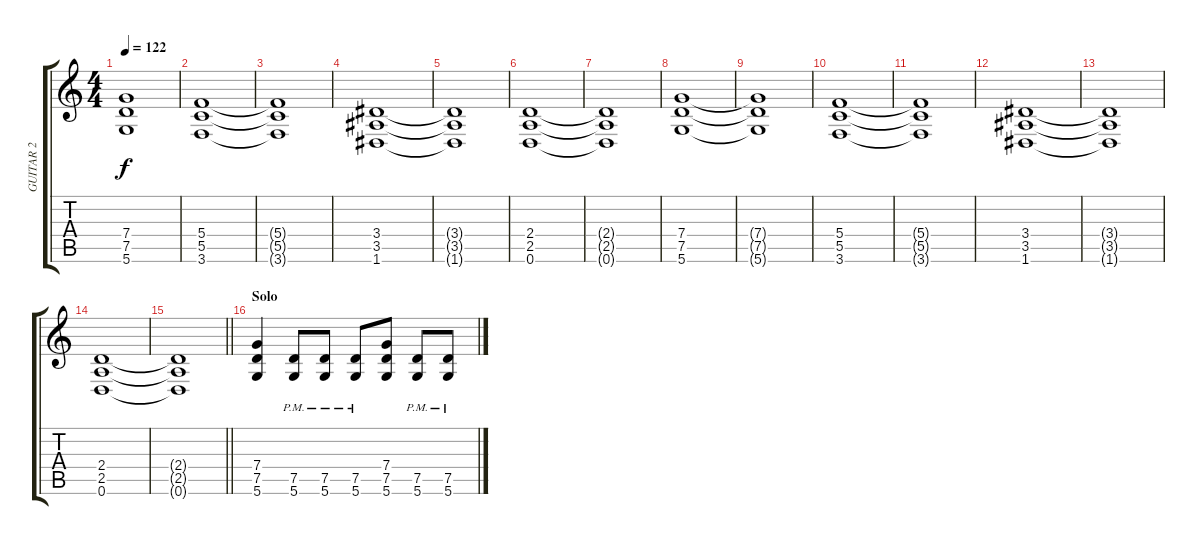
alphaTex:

\track ("GUITAR 2" "GUITAR 2") {instrument overdrivenguitar}
\staff {score tabs}
\tuning (D4 A3 F3 C3 G2 D2) {hide}
\ts (4 4)
\tempo 122
\clef g2
\ks c
(7.4{t} 7.5{t} 5.6{t}).1{dy f} |
(5.4 5.5 3.6).1 |
(5.4{t} 5.5{t} 3.6{t}).1 |
(3.4 3.5 1.6).1 |
(3.4{t} 3.5{t} 1.6{t}).1 |
(2.4 2.5 0.6).1 |
(2.4{t} 2.5{t} 0.6{t}).1 |
(7.4 7.5 5.6).1 |
(7.4{t} 7.5{t} 5.6{t}).1 |
(5.4 5.5 3.6).1 |
(5.4{t} 5.5{t} 3.6{t}).1 |
(3.4 3.5 1.6).1 |
(3.4{t} 3.5{t} 1.6{t}).1 |
(2.4 2.5 0.6).1 |
\barLineRight lightlight
(2.4{t} 2.5{t} 0.6{t}).1 |
\section ("" "Solo")
(7.4 7.5 5.6).4 (7.5{pm} 5.6{pm}).8 (7.5{pm} 5.6{pm}).8 (7.5{pm} 5.6{pm}).8 (7.4 7.5 5.6).8 (7.5{pm} 5.6{pm}).8 (7.5{pm} 5.6{pm}).8
